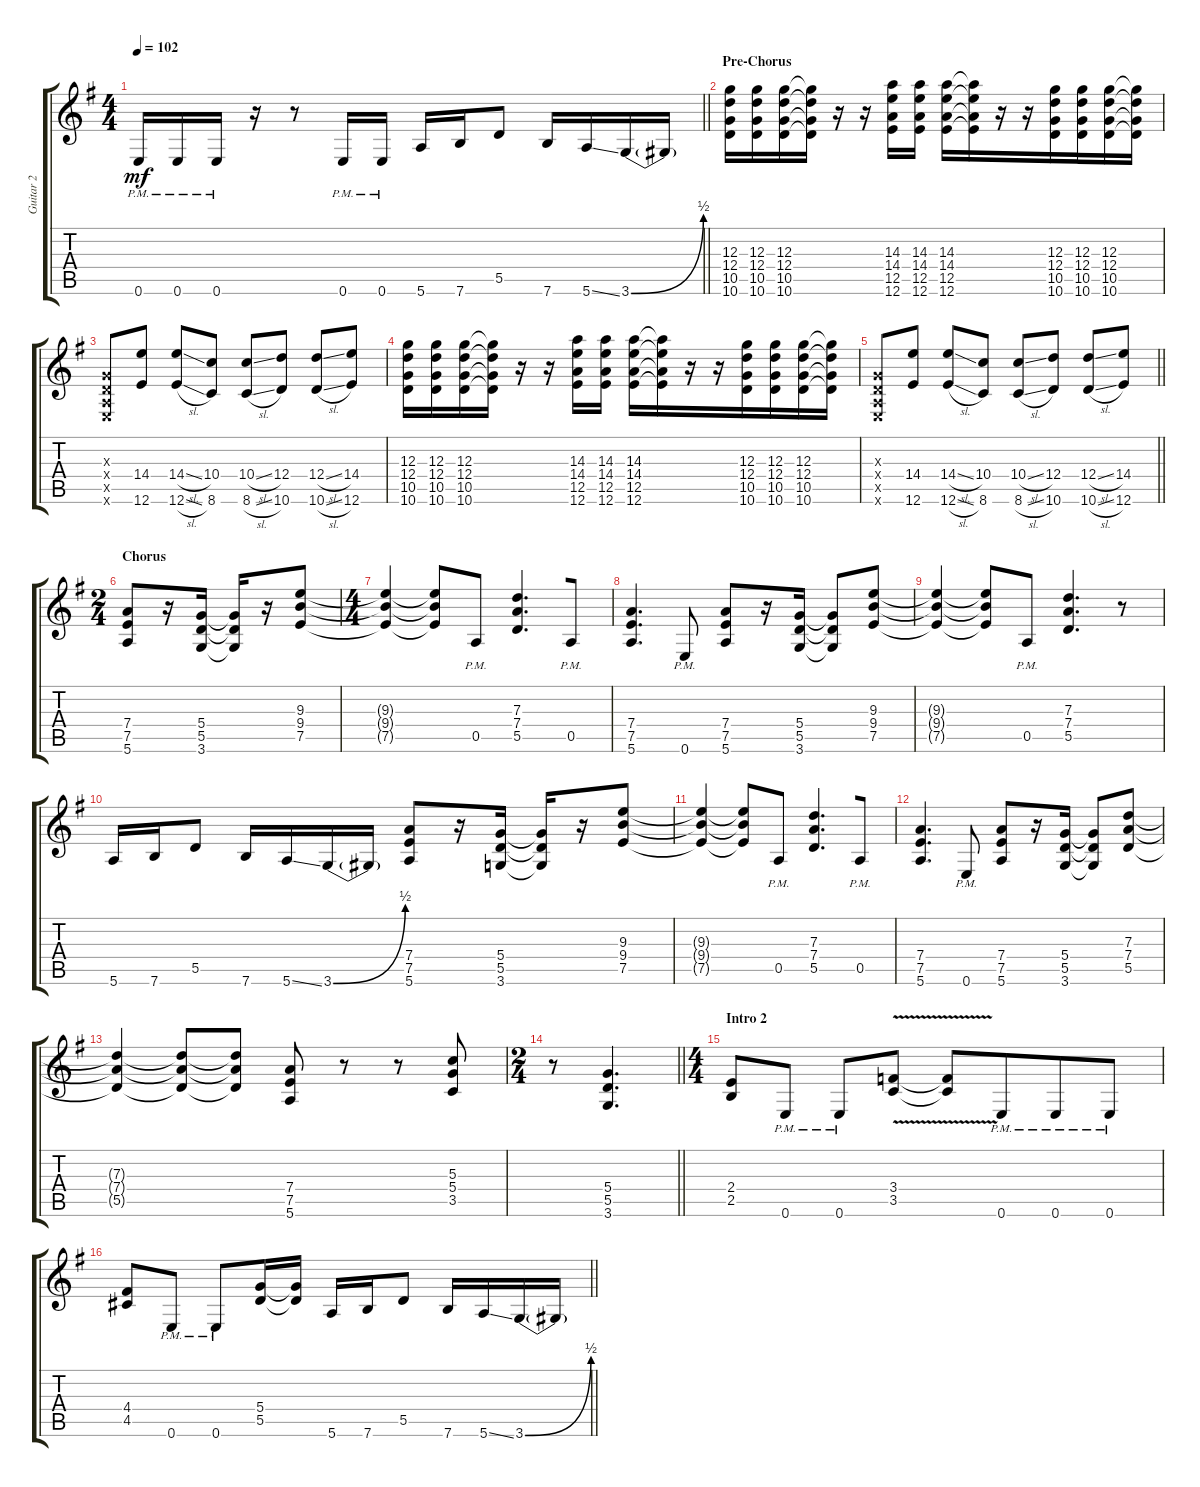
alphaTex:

\track ("Guitar 2" "Guitar 2") {instrument distortionguitar}
\staff {score tabs}
\tuning (E4 B3 G3 D3 A2 E2) {hide}
\ts (4 4)
\tempo 102
\clef g2
\barLineRight lightlight
\ks g
0.6{pm}.16{dy mf beam merge} 0.6{pm}.16 0.6{pm}.16 r.16{beam merge} r.8{beam merge} 0.6{pm}.16{beam merge} 0.6{pm}.16 5.6.16{beam merge} 7.6.16{beam merge} 5.5.8 7.6.16 5.6{ss}.16 3.6{be (bend 0 0 60 2)}.16 3.6{t}.16 |
\section ("" "Pre-Chorus")
(12.3 12.4 10.5 10.6).16 (12.3 12.4 10.5 10.6).16 (12.3 12.4 10.5 10.6).16 (12.3{t} 12.4{t} 10.5{t} 10.6{t}).16 r.16 r.16 (14.3 14.4 12.5 12.6).16 (14.3 14.4 12.5 12.6).16 (14.3 14.4 12.5 12.6).16 (14.3{t} 14.4{t} 12.5{t} 12.6{t}).16{beam merge} r.16 r.16 (12.3 12.4 10.5 10.6).16 (12.3 12.4 10.5 10.6).16 (12.3 12.4 10.5 10.6).16 (12.3{t} 12.4{t} 10.5{t} 10.6{t}).16 |
(0.3{x} 0.4{x} 0.5{x} 0.6{x}).8 (14.4 12.6).8 (14.4{sl} 12.6{sl}).8 (10.4 8.6).8 (10.4{sl} 8.6{sl}).8 (12.4 10.6).8 (12.4{sl} 10.6{sl}).8 (14.4 12.6).8 |
(12.3 12.4 10.5 10.6).16 (12.3 12.4 10.5 10.6).16 (12.3 12.4 10.5 10.6).16 (12.3{t} 12.4{t} 10.5{t} 10.6{t}).16 r.16 r.16 (14.3 14.4 12.5 12.6).16 (14.3 14.4 12.5 12.6).16 (14.3 14.4 12.5 12.6).16 (14.3{t} 14.4{t} 12.5{t} 12.6{t}).16{beam merge} r.16 r.16 (12.3 12.4 10.5 10.6).16 (12.3 12.4 10.5 10.6).16 (12.3 12.4 10.5 10.6).16 (12.3{t} 12.4{t} 10.5{t} 10.6{t}).16 |
\barLineRight lightlight
(0.3{x} 0.4{x} 0.5{x} 0.6{x}).8 (14.4 12.6).8 (14.4{sl} 12.6{sl}).8 (10.4 8.6).8 (10.4{sl} 8.6{sl}).8 (12.4 10.6).8 (12.4{sl} 10.6{sl}).8 (14.4 12.6).8 |
\ts (2 4)
\section ("" "Chorus")
(7.4 7.5 5.6).8 r.16 (5.4 5.5 3.6).16 (5.4{t} 5.5{t} 3.6{t}).16 r.16 (9.3 9.4 7.5).8 |
\ts (4 4)
(9.3{t} 9.4{t} 7.5{t}).4 (9.3{t} 9.4{t} 7.5{t}).8 0.5{pm}.8 (7.3 7.4 5.5).4{d beam merge} 0.5{pm}.8 |
(7.4 7.5 5.6).4{d} 0.6{pm}.8 (7.4 7.5 5.6).8 r.16 (5.4 5.5 3.6).16 (5.4{t} 5.5{t} 3.6{t}).8 (9.3 9.4 7.5).8 |
(9.3{t} 9.4{t} 7.5{t}).4 (9.3{t} 9.4{t} 7.5{t}).8 0.5{pm}.8 (7.3 7.4 5.5).4{d} r.8 |
5.6.16{beam merge} 7.6.16{beam merge} 5.5.8 7.6.16 5.6{ss}.16 3.6{be (bend 0 0 60 2)}.16 3.6{t}.16 (7.4 7.5 5.6).8 r.16 (5.4 5.5 3.6).16 (5.4{t} 5.5{t} 3.6{t}).16 r.16 (9.3 9.4 7.5).8 |
(9.3{t} 9.4{t} 7.5{t}).4 (9.3{t} 9.4{t} 7.5{t}).8 0.5{pm}.8 (7.3 7.4 5.5).4{d beam merge} 0.5{pm}.8 |
(7.4 7.5 5.6).4{d} 0.6{pm}.8 (7.4 7.5 5.6).8 r.16 (5.4 5.5 3.6).16 (5.4{t} 5.5{t} 3.6{t}).8 (7.3 7.4 5.5).8 |
(7.3{t} 7.4{t} 5.5{t}).4 (7.3{t} 7.4{t} 5.5{t}).8 (7.3{t} 7.4{t} 5.5{t}).8 (7.4 7.5 5.6).8 r.8 r.8 (5.3 5.4 3.5).8 |
\ts (2 4)
\barLineRight lightlight
r.8 (5.4 5.5 3.6).4{d} |
\ts (4 4)
\section ("" "Intro 2")
(2.4 2.5).8 0.6{pm}.8 0.6{pm}.8 (3.4{v} 3.5).8 (3.4{t} 3.5{t}).8 0.6{pm}.8{beam merge} 0.6{pm}.8 0.6{pm}.8 |
\barLineRight lightlight
(4.4 4.5).8 0.6{pm}.8 0.6{pm}.8 (5.4 5.5).16{beam merge} (5.4{t} 5.5{t}).16 5.6.16{beam merge} 7.6.16{beam merge} 5.5.8 7.6.16 5.6{ss}.16 3.6{be (bend 0 0 60 2)}.16 3.6{t}.16
